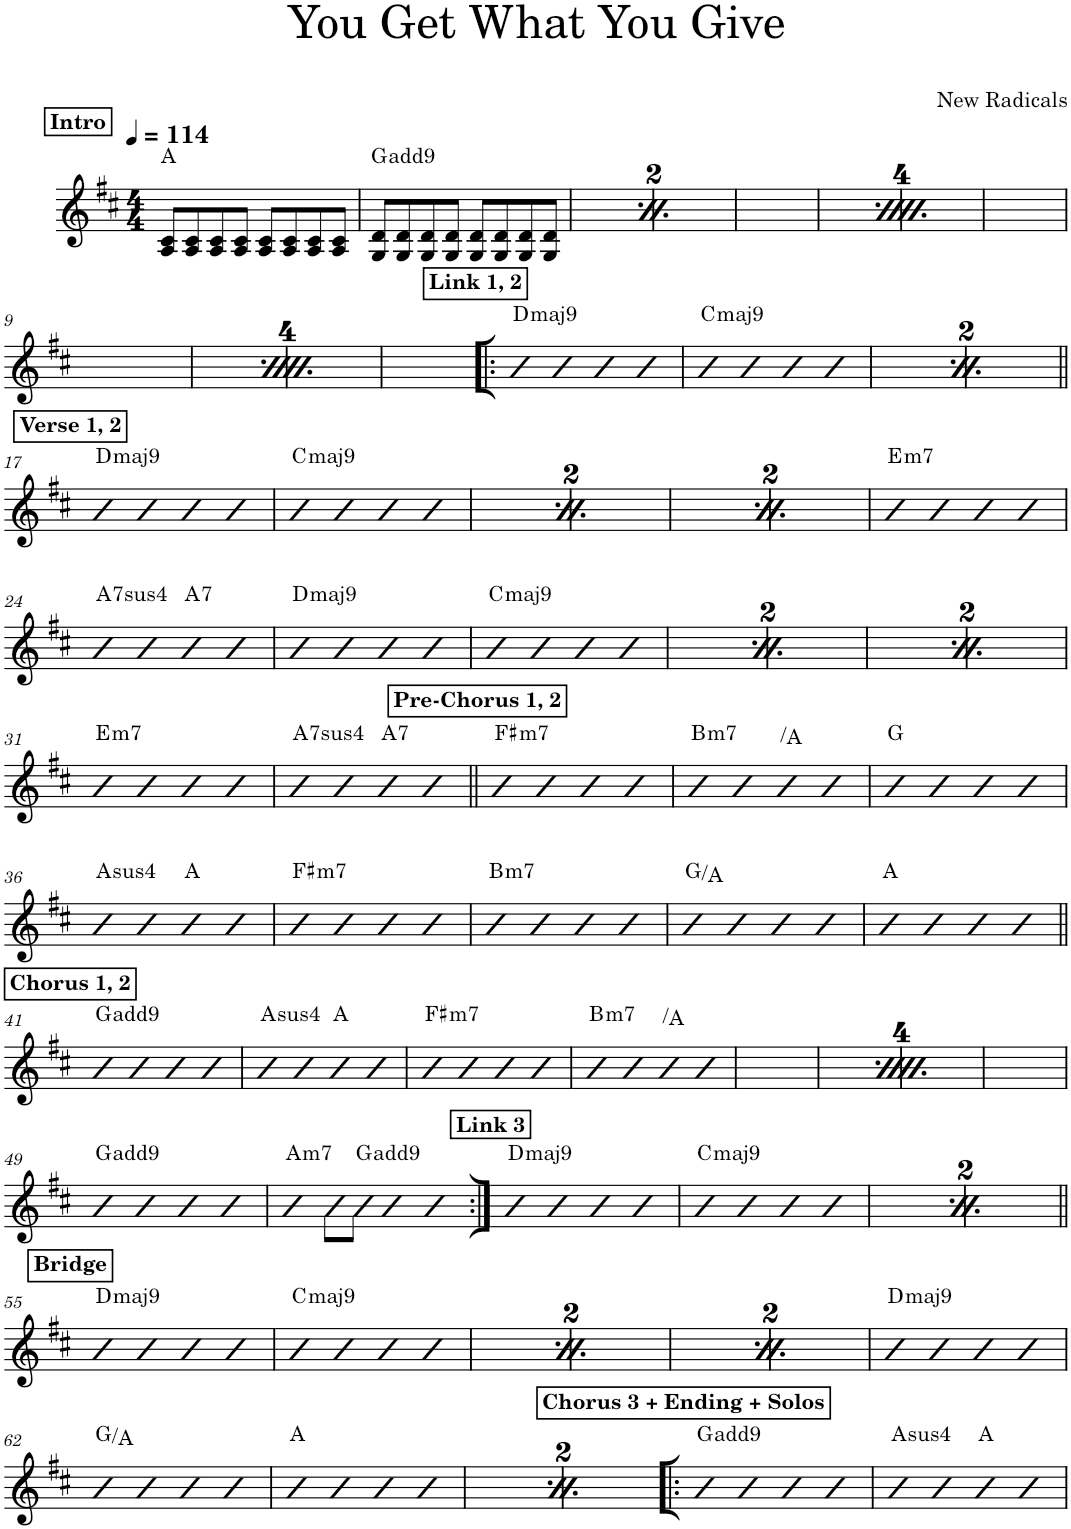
**kern	**harte
*part1	*part1
*staff1	*
*I"Piano	*
*I'Pno.	*
*clefG2	*
*k[f#c#]	*
*M4/4	*
*MM114	*
!!LO:REH:place=s1:a:B:cj:t=Intro
=1	=1
8A/ 8c#/L	A:maj
8A/ 8c#/	.
8A/ 8c#/	.
8A/ 8c#/J	.
8A/ 8c#/L	.
8A/ 8c#/	.
8A/ 8c#/	.
8A/ 8c#/J	.
=2	=2
8G/ 8d/L	G:maj(9)
8G/ 8d/	.
8G/ 8d/	.
8G/ 8d/J	.
8G/ 8d/L	.
8G/ 8d/	.
8G/ 8d/	.
8G/ 8d/J	.
=3	=3
!!LO:REH:place=s1:a:B:cj:t=Intro
*MM114	*
8A/ 8c#/L	A:maj
8A/ 8c#/	.
8A/ 8c#/	.
8A/ 8c#/J	.
8A/ 8c#/L	.
8A/ 8c#/	.
8A/ 8c#/	.
8A/ 8c#/J	.
=4	=4
8G/ 8d/L	G:maj(9)
8G/ 8d/	.
8G/ 8d/	.
8G/ 8d/J	.
8G/ 8d/L	.
8G/ 8d/	.
8G/ 8d/	.
8G/ 8d/J	.
=5	=5
!!LO:REH:place=s1:a:B:cj:t=Intro
*MM114	*
8A/ 8c#/L	A:maj
8A/ 8c#/	.
8A/ 8c#/	.
8A/ 8c#/J	.
8A/ 8c#/L	.
8A/ 8c#/	.
8A/ 8c#/	.
8A/ 8c#/J	.
=6	=6
8G/ 8d/L	G:maj(9)
8G/ 8d/	.
8G/ 8d/	.
8G/ 8d/J	.
8G/ 8d/L	.
8G/ 8d/	.
8G/ 8d/	.
8G/ 8d/J	.
=7	=7
!!LO:REH:place=s1:a:B:cj:t=Intro
*MM114	*
8A/ 8c#/L	A:maj
8A/ 8c#/	.
8A/ 8c#/	.
8A/ 8c#/J	.
8A/ 8c#/L	.
8A/ 8c#/	.
8A/ 8c#/	.
8A/ 8c#/J	.
=8	=8
8G/ 8d/L	G:maj(9)
8G/ 8d/	.
8G/ 8d/	.
8G/ 8d/J	.
8G/ 8d/L	.
8G/ 8d/	.
8G/ 8d/	.
8G/ 8d/J	.
!!LO:LB:g=z
=9	=9
!!LO:REH:place=s1:a:B:cj:t=Intro
*MM114	*
8A/ 8c#/L	A:maj
8A/ 8c#/	.
8A/ 8c#/	.
8A/ 8c#/J	.
8A/ 8c#/L	.
8A/ 8c#/	.
8A/ 8c#/	.
8A/ 8c#/J	.
=10	=10
8G/ 8d/L	G:maj(9)
8G/ 8d/	.
8G/ 8d/	.
8G/ 8d/J	.
8G/ 8d/L	.
8G/ 8d/	.
8G/ 8d/	.
8G/ 8d/J	.
=11	=11
!!LO:REH:place=s1:a:B:cj:t=Intro
*MM114	*
8A/ 8c#/L	A:maj
8A/ 8c#/	.
8A/ 8c#/	.
8A/ 8c#/J	.
8A/ 8c#/L	.
8A/ 8c#/	.
8A/ 8c#/	.
8A/ 8c#/J	.
=12	=12
8G/ 8d/L	G:maj(9)
8G/ 8d/	.
8G/ 8d/	.
8G/ 8d/J	.
8G/ 8d/L	.
8G/ 8d/	.
8G/ 8d/	.
8G/ 8d/J	.
!!LO:REH:place=s1:a:B:cj:t=Link 1, 2
=13!|:	=13!|:
!	!LO:H:kt=maj9
4b	D:maj9
4b	.
4b	.
4b	.
=14	=14
!	!LO:H:kt=maj9
4b	C:maj9
4b	.
4b	.
4b	.
!!LO:REH:place=s1:a:B:cj:t=Link 1, 2
=15	=15
!	!LO:H:kt=maj9
4b	D:maj9
4b	.
4b	.
4b	.
=16	=16
!	!LO:H:kt=maj9
4b	C:maj9
4b	.
4b	.
4b	.
!!LO:LB:g=z
!!LO:REH:place=s1:a:B:cj:t=Verse 1, 2
=17||	=17||
!	!LO:H:kt=maj9
4b	D:maj9
4b	.
4b	.
4b	.
=18	=18
!	!LO:H:kt=maj9
4b	C:maj9
4b	.
4b	.
4b	.
!!LO:REH:place=s1:a:B:cj:t=Verse 1, 2
=19	=19
!	!LO:H:kt=maj9
4b	D:maj9
4b	.
4b	.
4b	.
=20	=20
!	!LO:H:kt=maj9
4b	C:maj9
4b	.
4b	.
4b	.
!!LO:REH:place=s1:a:B:cj:t=Verse 1, 2
=21	=21
!	!LO:H:kt=maj9
4b	D:maj9
4b	.
4b	.
4b	.
=22	=22
!	!LO:H:kt=maj9
4b	C:maj9
4b	.
4b	.
4b	.
=23	=23
!	!LO:H:kt=m7
4b	E:min7
4b	.
4b	.
4b	.
!!LO:LB:g=z
=24	=24
!	!LO:H:kt=74
4b	A:sus4(7)
4b	.
!	!LO:H:kt=7
4b	A:7
4b	.
=25	=25
!	!LO:H:kt=maj9
4b	D:maj9
4b	.
4b	.
4b	.
=26	=26
!	!LO:H:kt=maj9
4b	C:maj9
4b	.
4b	.
4b	.
=27	=27
!	!LO:H:kt=maj9
4b	D:maj9
4b	.
4b	.
4b	.
=28	=28
!	!LO:H:kt=maj9
4b	C:maj9
4b	.
4b	.
4b	.
=29	=29
!	!LO:H:kt=maj9
4b	D:maj9
4b	.
4b	.
4b	.
=30	=30
!	!LO:H:kt=maj9
4b	C:maj9
4b	.
4b	.
4b	.
!!LO:LB:g=z
=31	=31
!	!LO:H:kt=m7
4b	E:min7
4b	.
4b	.
4b	.
=32	=32
!	!LO:H:kt=74
4b	A:sus4(7)
4b	.
!	!LO:H:kt=7
4b	A:7
4b	.
!!LO:REH:place=s1:a:B:cj:t=Pre-Chorus 1, 2
=33||	=33||
!	!LO:H:kt=m7
4b	F#:min7
4b	.
4b	.
4b	.
=34	=34
!	!LO:H:kt=m7
4b	B:min7
4b	.
!	!LO:H:kt=N.C.
4b	N
4b	.
=35	=35
4b	G:maj
4b	.
4b	.
4b	.
!!LO:LB:g=z
=36	=36
!	!LO:H:kt=4
4b	A:sus4
4b	.
4b	A:maj
4b	.
=37	=37
!	!LO:H:kt=m7
4b	F#:min7
4b	.
4b	.
4b	.
=38	=38
!	!LO:H:kt=m7
4b	B:min7
4b	.
4b	.
4b	.
=39	=39
4b	G:maj/2
4b	.
4b	.
4b	.
=40	=40
4b	A:maj
4b	.
4b	.
4b	.
!!LO:LB:g=z
!!LO:REH:place=s1:a:B:cj:t=Chorus 1, 2
=41||	=41||
4b	G:maj(9)
4b	.
4b	.
4b	.
=42	=42
!	!LO:H:kt=4
4b	A:sus4
4b	.
4b	A:maj
4b	.
=43	=43
!	!LO:H:kt=m7
4b	F#:min7
4b	.
4b	.
4b	.
=44	=44
!	!LO:H:kt=m7
4b	B:min7
4b	.
!	!LO:H:kt=N.C.
4b	N
4b	.
!!LO:REH:place=s1:a:B:cj:t=Chorus 1, 2
=45	=45
4b	G:maj(9)
4b	.
4b	.
4b	.
=46	=46
!	!LO:H:kt=4
4b	A:sus4
4b	.
4b	A:maj
4b	.
=47	=47
!	!LO:H:kt=m7
4b	F#:min7
4b	.
4b	.
4b	.
=48	=48
!	!LO:H:kt=m7
4b	B:min7
4b	.
!	!LO:H:kt=N.C.
4b	N
4b	.
!!LO:LB:g=z
=49	=49
4b	G:maj(9)
4b	.
4b	.
4b	.
=50	=50
!	!LO:H:kt=m7
4b	A:min7
8b\L	.
8b\J	G:maj(9)
4b	.
4b	.
!!LO:REH:place=s1:a:B:cj:t=Link 3
=51:|!	=51:|!
!	!LO:H:kt=maj9
4b	D:maj9
4b	.
4b	.
4b	.
=52	=52
!	!LO:H:kt=maj9
4b	C:maj9
4b	.
4b	.
4b	.
!!LO:REH:place=s1:a:B:cj:t=Link 3
=53	=53
!	!LO:H:kt=maj9
4b	D:maj9
4b	.
4b	.
4b	.
=54	=54
!	!LO:H:kt=maj9
4b	C:maj9
4b	.
4b	.
4b	.
!!LO:LB:g=z
!!LO:REH:place=s1:a:B:cj:t=Bridge
=55||	=55||
!	!LO:H:kt=maj9
4b	D:maj9
4b	.
4b	.
4b	.
=56	=56
!	!LO:H:kt=maj9
4b	C:maj9
4b	.
4b	.
4b	.
!!LO:REH:place=s1:a:B:cj:t=Bridge
=57	=57
!	!LO:H:kt=maj9
4b	D:maj9
4b	.
4b	.
4b	.
=58	=58
!	!LO:H:kt=maj9
4b	C:maj9
4b	.
4b	.
4b	.
!!LO:REH:place=s1:a:B:cj:t=Bridge
=59	=59
!	!LO:H:kt=maj9
4b	D:maj9
4b	.
4b	.
4b	.
=60	=60
!	!LO:H:kt=maj9
4b	C:maj9
4b	.
4b	.
4b	.
=61	=61
!	!LO:H:kt=maj9
4b	D:maj9
4b	.
4b	.
4b	.
!!LO:LB:g=z
=62	=62
4b	G:maj/2
4b	.
4b	.
4b	.
=63	=63
4b	A:maj
4b	.
4b	.
4b	.
=64	=64
4b	G:maj/2
4b	.
4b	.
4b	.
=65	=65
4b	A:maj
4b	.
4b	.
4b	.
!!LO:REH:place=s1:a:B:cj:t=Chorus 3 + Ending + Solos
=66!|:	=66!|:
4b	G:maj(9)
4b	.
4b	.
4b	.
=67	=67
!	!LO:H:kt=4
4b	A:sus4
4b	.
4b	A:maj
4b	.
=	=
*-	*-
